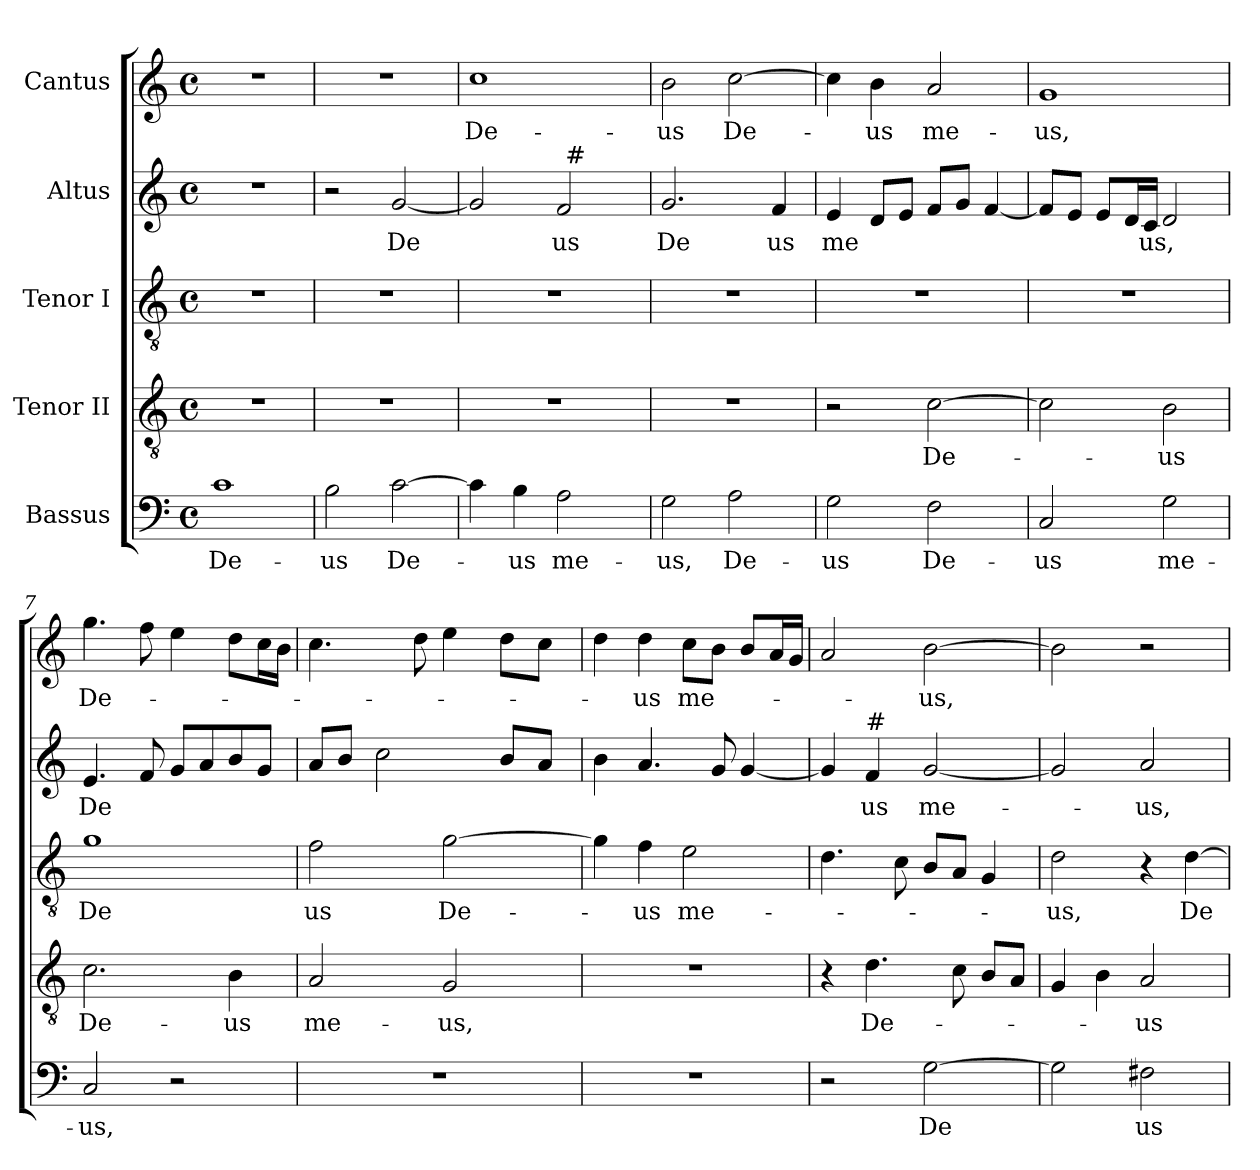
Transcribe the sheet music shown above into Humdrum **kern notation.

**kern	**text	**kern	**text	**kern	**text	**kern	**text	**kern	**text
*part5	*part5	*part4	*part4	*part3	*part3	*part2	*part2	*part1	*part1
*staff5	*staff5	*staff4	*staff4	*staff3	*staff3	*staff2	*staff2	*staff1	*staff1
*I"Bassus	*	*I"Tenor II	*	*I"Tenor I	*	*I"Altus	*	*I"Cantus	*
!!LO:PB:g=z
*stria5	*	*stria5	*	*stria5	*	*stria5	*	*stria5	*
*clefF4	*	*clefGv2	*	*clefGv2	*	*clefG2	*	*clefG2	*
*M4/4	*	*M4/4	*	*M4/4	*	*M4/4	*	*M4/4	*
*met(c)	*	*met(c)	*	*met(c)	*	*met(c)	*	*met(c)	*
=1	=1	=1	=1	=1	=1	=1	=1	=1	=1
!	!LO:LY:b:cj	!	!	!	!	!	!	!	!
1c	De-	1r	.	1r	.	1r	.	1r	.
=2	=2	=2	=2	=2	=2	=2	=2	=2	=2
!	!LO:LY:b:cj	!	!	!	!	!	!	!	!
2B\	-us	1r	.	1r	.	2r	.	1r	.
!	!LO:LY:b	!	!	!	!	!	!LO:LY:b	!	!
[>2c\	De-	.	.	.	.	[<2g/	De	.	.
=3	=3	=3	=3	=3	=3	=3	=3	=3	=3
!	!	!	!	!	!	!	!	!	!LO:LY:b:cj
*	*	*	*	*	*	*^	*	*	*
4c\]	.	1r	.	1r	.	2g/]	2ryy	.	1cc	De-
!	!LO:LY:b:cj	!	!	!	!	!	!	!	!	!
4B\	-us	.	.	.	.	.	.	.	.	.
!	!LO:LY:b:cj	!	!	!	!	!	!	!LO:LY:b:cj	!	!
2A\	me-	.	.	.	.	2f/	64ryy	us	.	.
!	!	!	!	!	!	!	!LO:TX:a:t=#	!	!	!
.	.	.	.	.	.	.	4ryy	.	.	.
.	.	.	.	.	.	.	8...ryy	.	.	.
=4	=4	=4	=4	=4	=4	=4	=4	=4	=4	=4
!	!LO:LY:b:cj	!	!	!	!	!	!	!LO:LY:b:cj	!	!LO:LY:b:cj
*	*	*	*	*	*	*v	*v	*	*	*
2G\	-us,	1r	.	1r	.	2.g/	De	2b\	-us
!	!LO:LY:b:cj	!	!	!	!	!	!	!	!LO:LY:b
2A\	De-	.	.	.	.	.	.	[>2cc\	De-
!	!	!	!	!	!	!	!LO:LY:b:cj	!	!
.	.	.	.	.	.	4f/	us	.	.
=5	=5	=5	=5	=5	=5	=5	=5	=5	=5
!	!LO:LY:b:cj	!	!	!	!	!	!LO:LY:b	!	!
2G\	-us	2r	.	1r	.	4e/	me	4cc\]	.
!	!	!	!	!	!	!	!	!	!LO:LY:b:cj
.	.	.	.	.	.	8d/L	.	4b\	-us
.	.	.	.	.	.	8e/J	.	.	.
!	!LO:LY:b:cj	!	!LO:LY:b	!	!	!	!	!	!LO:LY:b:cj
2F\	De-	[>2c\	De-	.	.	8f/L	.	2a/	me-
.	.	.	.	.	.	8g/J	.	.	.
.	.	.	.	.	.	[<4f/	.	.	.
=6	=6	=6	=6	=6	=6	=6	=6	=6	=6
!	!LO:LY:b:cj	!	!	!	!	!	!	!	!LO:LY:b:cj
2C/	-us	2c\]	.	1r	.	8f/L]	.	1g	-us,
.	.	.	.	.	.	8e/J	.	.	.
.	.	.	.	.	.	8e/L	.	.	.
.	.	.	.	.	.	16d/	.	.	.
!	!	!	!	!	!	!	!LO:LY:b	!	!
.	.	.	.	.	.	16c/J	us,	.	.
!	!LO:LY:b:cj	!	!LO:LY:b:cj	!	!	!	!	!	!
2G\	me-	2B\	-us	.	.	2d/	.	.	.
=7	=7	=7	=7	=7	=7	=7	=7	=7	=7
!	!LO:LY:b:cj	!	!LO:LY:b:cj	!	!LO:LY:b:cj	!	!LO:LY:b	!	!LO:LY:b
2C/	-us,	2.c\	De-	1g	De	4.e/	De	4.gg\	De-
.	.	.	.	.	.	8f/	.	8ff\	.
2r	.	.	.	.	.	8g/L	.	4ee\	.
.	.	.	.	.	.	8a/	.	.	.
!	!	!	!LO:LY:b:cj	!	!	!	!	!	!
.	.	4B\	-us	.	.	8b/	.	8dd\L	.
.	.	.	.	.	.	8g/J	.	16cc\	.
.	.	.	.	.	.	.	.	16b\J	.
!!LO:LB:g=z
=8	=8	=8	=8	=8	=8	=8	=8	=8	=8
!	!	!	!LO:LY:b:cj	!	!LO:LY:b:cj	!	!	!	!
*	*	*	*	*	*	*^	*	*^	*
1r	.	2A/	me-	2f\	us	8a/L	8ryy	.	4.cc\	4ryy	.
.	.	.	.	.	.	8b/J	32.ryy	.	.	.	.
.	.	.	.	.	.	.	2ryy	.	.	.	.
.	.	.	.	.	.	2cc\	.	.	.	32.ryy	.
.	.	.	.	.	.	.	.	.	.	2ryy	.
.	.	.	.	.	.	.	.	.	8dd\	.	.
!	!	!	!LO:LY:b:cj	!	!LO:LY:b	!	!	!	!	!	!
.	.	2G/	-us,	[>2g\	De-	.	.	.	4ee\	.	.
.	.	.	.	.	.	.	4ryy	.	.	.	.
.	.	.	.	.	.	8b/L	.	.	8dd\L	.	.
.	.	.	.	.	.	.	.	.	.	8ryy	.
.	.	.	.	.	.	8a/J	.	.	8cc\J	.	.
.	.	.	.	.	.	.	16ryy	.	.	16ryy	.
.	.	.	.	.	.	.	64ryy	.	.	64ryy	.
*	*	*	*	*	*	*v	*v	*	*	*	*
*	*	*	*	*	*	*	*	*v	*v	*
=9	=9	=9	=9	=9	=9	=9	=9	=9	=9
1r	.	1r	.	4g\]	.	4b\	.	4dd\	.
!	!	!	!	!	!LO:LY:b:cj	!	!	!	!LO:LY:b:cj
.	.	.	.	4f\	-us	4.a/	.	4dd\	-us
!	!	!	!	!	!LO:LY:b	!	!	!	!LO:LY:b
.	.	.	.	2e\	me-	.	.	8cc\L	me-
.	.	.	.	.	.	8g/	.	8b\J	.
.	.	.	.	.	.	[<4g/	.	8b/L	.
.	.	.	.	.	.	.	.	16a/	.
.	.	.	.	.	.	.	.	16g/J	.
=10	=10	=10	=10	=10	=10	=10	=10	=10	=10
2r	.	4r	.	4.d\	.	4g/]	.	2a/	.
!	!	!	!	!	!	!LO:TX:a:t=#	!	!	!
!	!	!	!LO:LY:b	!	!	!	!LO:LY:b:cj	!	!
.	.	4.d\	De-	.	.	4f/	us	.	.
.	.	.	.	8c\	.	.	.	.	.
!	!LO:LY:b	!	!	!	!	!	!LO:LY:b	!	!LO:LY:b
[>2G\	De	.	.	8B/L	.	[<2g/	me-	[>2b\	-us,
.	.	8c\	.	8A/J	.	.	.	.	.
.	.	8B/L	.	4G/	.	.	.	.	.
.	.	8A/J	.	.	.	.	.	.	.
=11	=11	=11	=11	=11	=11	=11	=11	=11	=11
!	!	!	!	!	!LO:LY:b:cj	!	!	!	!
2G\]	.	4G/	.	2d\	-us,	2g/]	.	2b\]	.
.	.	4B\	.	.	.	.	.	.	.
!	!LO:LY:b:cj	!	!LO:LY:b:cj	!	!	!	!LO:LY:b:cj	!	!
2F#X\	us	2A/	-us	4r	.	2a/	-us,	2r	.
!	!	!	!	!	!LO:LY:b	!	!	!	!
.	.	.	.	[>4d\	De-	.	.	.	.
=	=	=	=	=	=	=	=	=	=
*-	*-	*-	*-	*-	*-	*-	*-	*-	*-
